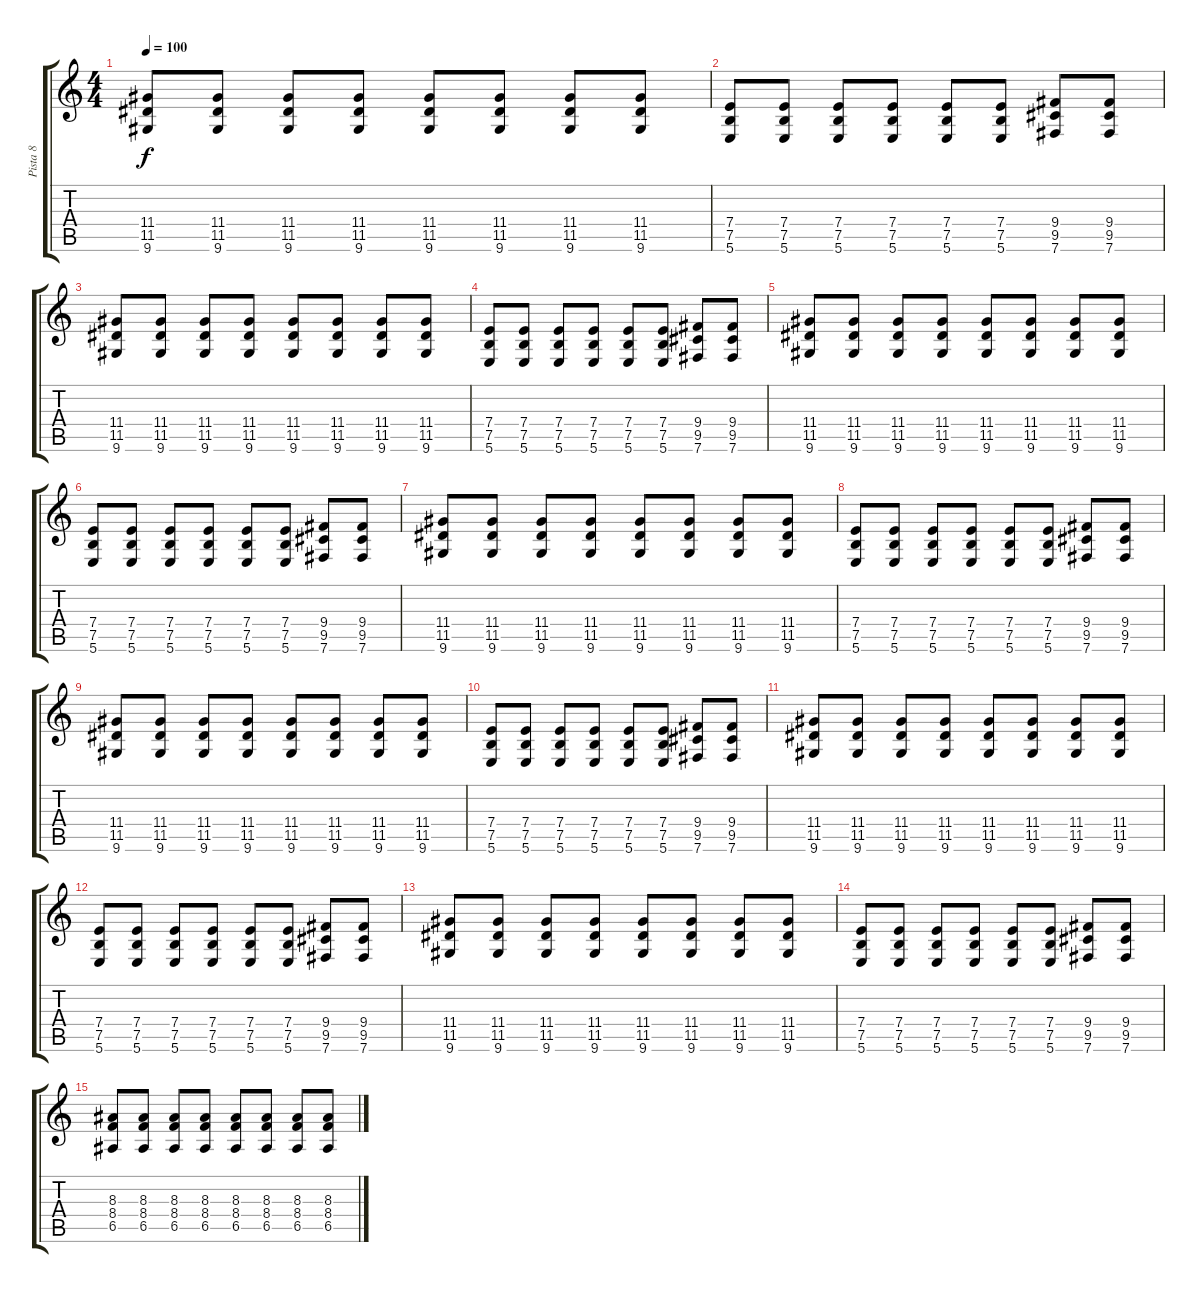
\track ("Pista 8" "Pista 8") {instrument distortionguitar}
\staff {score tabs}
\tuning (B3 Gb3 D3 A2 E2 B1) {hide}
\ts (4 4)
\tempo 100
\clef g2
\ks c
(11.4 11.5 9.6).8{dy f} (11.4 11.5 9.6).8 (11.4 11.5 9.6).8 (11.4 11.5 9.6).8 (11.4 11.5 9.6).8 (11.4 11.5 9.6).8 (11.4 11.5 9.6).8 (11.4 11.5 9.6).8 |
(7.4 7.5 5.6).8 (7.4 7.5 5.6).8 (7.4 7.5 5.6).8 (7.4 7.5 5.6).8 (7.4 7.5 5.6).8 (7.4 7.5 5.6).8 (9.4 9.5 7.6).8 (9.4 9.5 7.6).8 |
(11.4 11.5 9.6).8 (11.4 11.5 9.6).8 (11.4 11.5 9.6).8 (11.4 11.5 9.6).8 (11.4 11.5 9.6).8 (11.4 11.5 9.6).8 (11.4 11.5 9.6).8 (11.4 11.5 9.6).8 |
(7.4 7.5 5.6).8 (7.4 7.5 5.6).8 (7.4 7.5 5.6).8 (7.4 7.5 5.6).8 (7.4 7.5 5.6).8 (7.4 7.5 5.6).8 (9.4 9.5 7.6).8 (9.4 9.5 7.6).8 |
(11.4 11.5 9.6).8 (11.4 11.5 9.6).8 (11.4 11.5 9.6).8 (11.4 11.5 9.6).8 (11.4 11.5 9.6).8 (11.4 11.5 9.6).8 (11.4 11.5 9.6).8 (11.4 11.5 9.6).8 |
(7.4 7.5 5.6).8 (7.4 7.5 5.6).8 (7.4 7.5 5.6).8 (7.4 7.5 5.6).8 (7.4 7.5 5.6).8 (7.4 7.5 5.6).8 (9.4 9.5 7.6).8 (9.4 9.5 7.6).8 |
(11.4 11.5 9.6).8 (11.4 11.5 9.6).8 (11.4 11.5 9.6).8 (11.4 11.5 9.6).8 (11.4 11.5 9.6).8 (11.4 11.5 9.6).8 (11.4 11.5 9.6).8 (11.4 11.5 9.6).8 |
(7.4 7.5 5.6).8 (7.4 7.5 5.6).8 (7.4 7.5 5.6).8 (7.4 7.5 5.6).8 (7.4 7.5 5.6).8 (7.4 7.5 5.6).8 (9.4 9.5 7.6).8 (9.4 9.5 7.6).8 |
(11.4 11.5 9.6).8 (11.4 11.5 9.6).8 (11.4 11.5 9.6).8 (11.4 11.5 9.6).8 (11.4 11.5 9.6).8 (11.4 11.5 9.6).8 (11.4 11.5 9.6).8 (11.4 11.5 9.6).8 |
(7.4 7.5 5.6).8 (7.4 7.5 5.6).8 (7.4 7.5 5.6).8 (7.4 7.5 5.6).8 (7.4 7.5 5.6).8 (7.4 7.5 5.6).8 (9.4 9.5 7.6).8 (9.4 9.5 7.6).8 |
(11.4 11.5 9.6).8 (11.4 11.5 9.6).8 (11.4 11.5 9.6).8 (11.4 11.5 9.6).8 (11.4 11.5 9.6).8 (11.4 11.5 9.6).8 (11.4 11.5 9.6).8 (11.4 11.5 9.6).8 |
(7.4 7.5 5.6).8 (7.4 7.5 5.6).8 (7.4 7.5 5.6).8 (7.4 7.5 5.6).8 (7.4 7.5 5.6).8 (7.4 7.5 5.6).8 (9.4 9.5 7.6).8 (9.4 9.5 7.6).8 |
(11.4 11.5 9.6).8 (11.4 11.5 9.6).8 (11.4 11.5 9.6).8 (11.4 11.5 9.6).8 (11.4 11.5 9.6).8 (11.4 11.5 9.6).8 (11.4 11.5 9.6).8 (11.4 11.5 9.6).8 |
(7.4 7.5 5.6).8 (7.4 7.5 5.6).8 (7.4 7.5 5.6).8 (7.4 7.5 5.6).8 (7.4 7.5 5.6).8 (7.4 7.5 5.6).8 (9.4 9.5 7.6).8 (9.4 9.5 7.6).8 |
(8.3 8.4 6.5).8 (8.3 8.4 6.5).8 (8.3 8.4 6.5).8 (8.3 8.4 6.5).8 (8.3 8.4 6.5).8 (8.3 8.4 6.5).8 (8.3 8.4 6.5).8 (8.3 8.4 6.5).8
